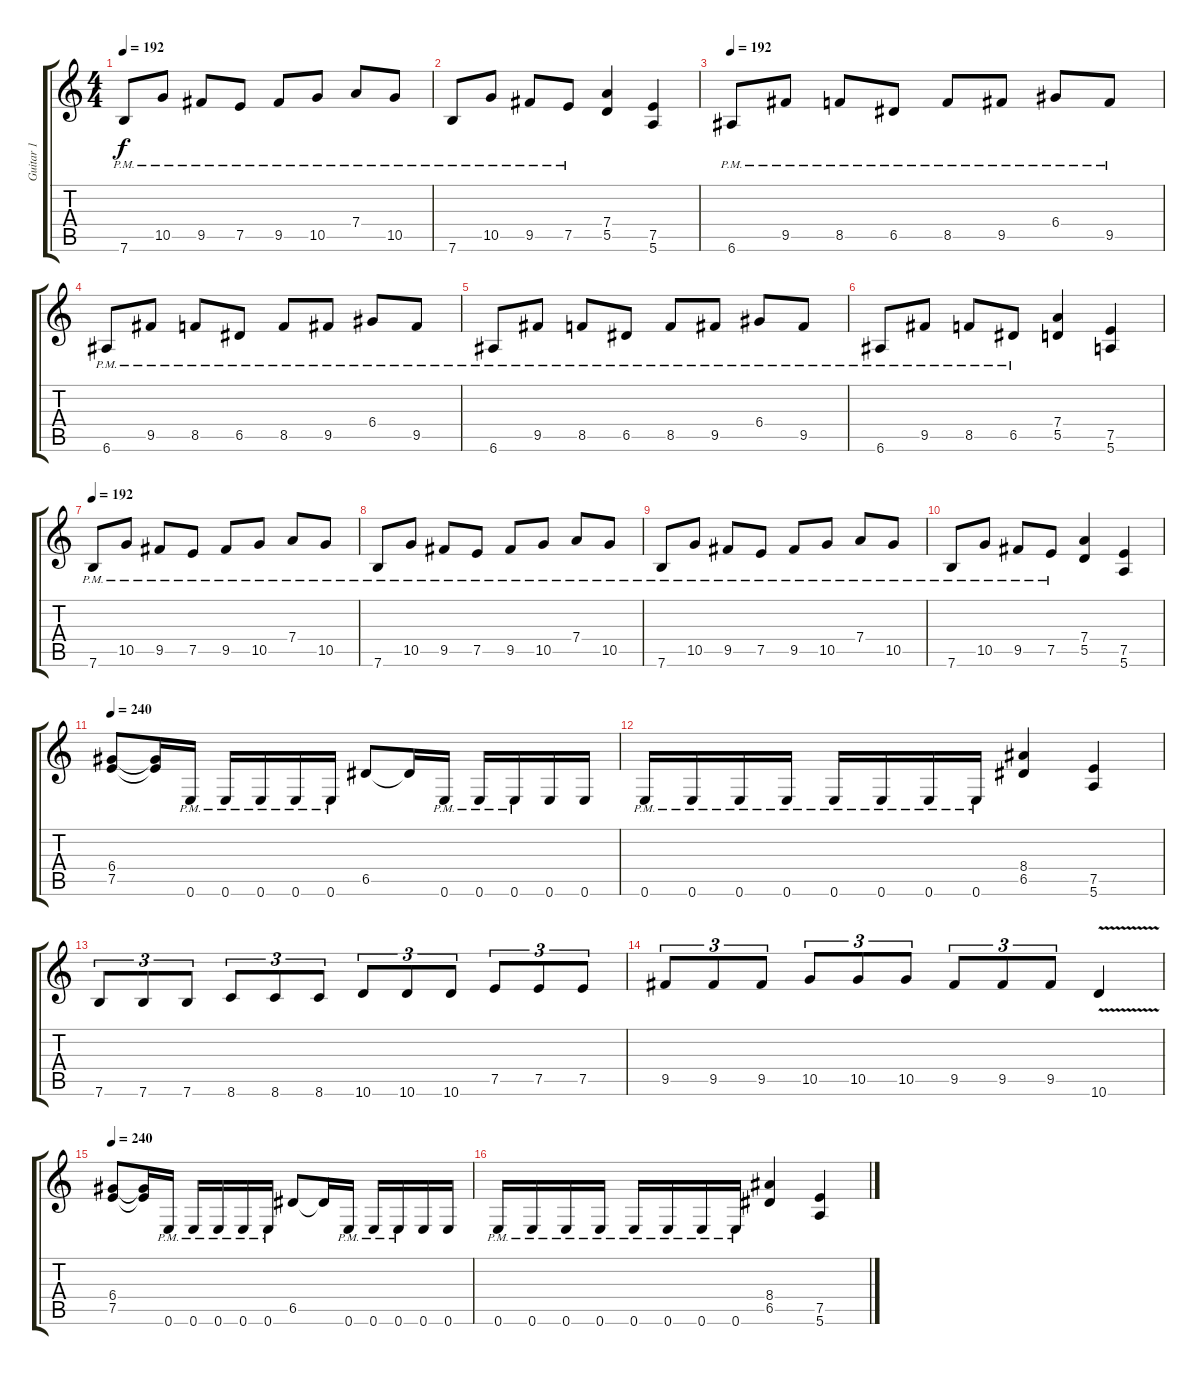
\track ("Guitar 1" "Guitar 1") {instrument distortionguitar}
\staff {score tabs}
\tuning (E4 B3 G3 D3 A2 E2) {hide}
\ts (4 4)
\tempo 192
\clef g2
\ks c
7.6{pm}.8{dy f} 10.5{pm}.8 9.5{pm}.8 7.5{pm}.8 9.5{pm}.8 10.5{pm}.8 7.4{pm}.8 10.5{pm}.8 |
7.6{pm}.8 10.5{pm}.8 9.5{pm}.8 7.5{pm}.8 (7.4 5.5).4 (7.5 5.6).4 |
\tempo 192
6.6{pm}.8 9.5{pm}.8 8.5{pm}.8 6.5{pm}.8 8.5{pm}.8 9.5{pm}.8 6.4{pm}.8 9.5{pm}.8 |
6.6{pm}.8 9.5{pm}.8 8.5{pm}.8 6.5{pm}.8 8.5{pm}.8 9.5{pm}.8 6.4{pm}.8 9.5{pm}.8 |
6.6{pm}.8 9.5{pm}.8 8.5{pm}.8 6.5{pm}.8 8.5{pm}.8 9.5{pm}.8 6.4{pm}.8 9.5{pm}.8 |
6.6{pm}.8 9.5{pm}.8 8.5{pm}.8 6.5{pm}.8 (7.4 5.5).4 (7.5 5.6).4 |
\tempo 192
7.6{pm}.8 10.5{pm}.8 9.5{pm}.8 7.5{pm}.8 9.5{pm}.8 10.5{pm}.8 7.4{pm}.8 10.5{pm}.8 |
7.6{pm}.8 10.5{pm}.8 9.5{pm}.8 7.5{pm}.8 9.5{pm}.8 10.5{pm}.8 7.4{pm}.8 10.5{pm}.8 |
7.6{pm}.8 10.5{pm}.8 9.5{pm}.8 7.5{pm}.8 9.5{pm}.8 10.5{pm}.8 7.4{pm}.8 10.5{pm}.8 |
7.6{pm}.8 10.5{pm}.8 9.5{pm}.8 7.5{pm}.8 (7.4 5.5).4 (7.5 5.6).4 |
\tempo 240
(6.4 7.5).8 (6.4{t} 7.5{t}).16 0.6{pm}.16 0.6{pm}.16 0.6{pm}.16 0.6{pm}.16 0.6{pm}.16 6.5.8 6.5{t}.16 0.6{pm}.16 0.6{pm}.16 0.6{pm}.16 0.6.16 0.6.16 |
0.6{pm}.16 0.6{pm}.16 0.6{pm}.16 0.6{pm}.16 0.6{pm}.16 0.6{pm}.16 0.6{pm}.16 0.6{pm}.16 (8.4 6.5).4 (7.5 5.6).4 |
7.6.8{tu (3 2)} 7.6.8{tu (3 2)} 7.6.8{tu (3 2)} 8.6.8{tu (3 2)} 8.6.8{tu (3 2)} 8.6.8{tu (3 2)} 10.6.8{tu (3 2)} 10.6.8{tu (3 2)} 10.6.8{tu (3 2)} 7.5.8{tu (3 2)} 7.5.8{tu (3 2)} 7.5.8{tu (3 2)} |
9.5.8{tu (3 2)} 9.5.8{tu (3 2)} 9.5.8{tu (3 2)} 10.5.8{tu (3 2)} 10.5.8{tu (3 2)} 10.5.8{tu (3 2)} 9.5.8{tu (3 2)} 9.5.8{tu (3 2)} 9.5.8{tu (3 2)} 10.6{v}.4 |
\tempo 240
(6.4 7.5).8 (6.4{t} 7.5{t}).16 0.6{pm}.16 0.6{pm}.16 0.6{pm}.16 0.6{pm}.16 0.6{pm}.16 6.5.8 6.5{t}.16 0.6{pm}.16 0.6{pm}.16 0.6{pm}.16 0.6.16 0.6.16 |
0.6{pm}.16 0.6{pm}.16 0.6{pm}.16 0.6{pm}.16 0.6{pm}.16 0.6{pm}.16 0.6{pm}.16 0.6{pm}.16 (8.4 6.5).4 (7.5 5.6).4
